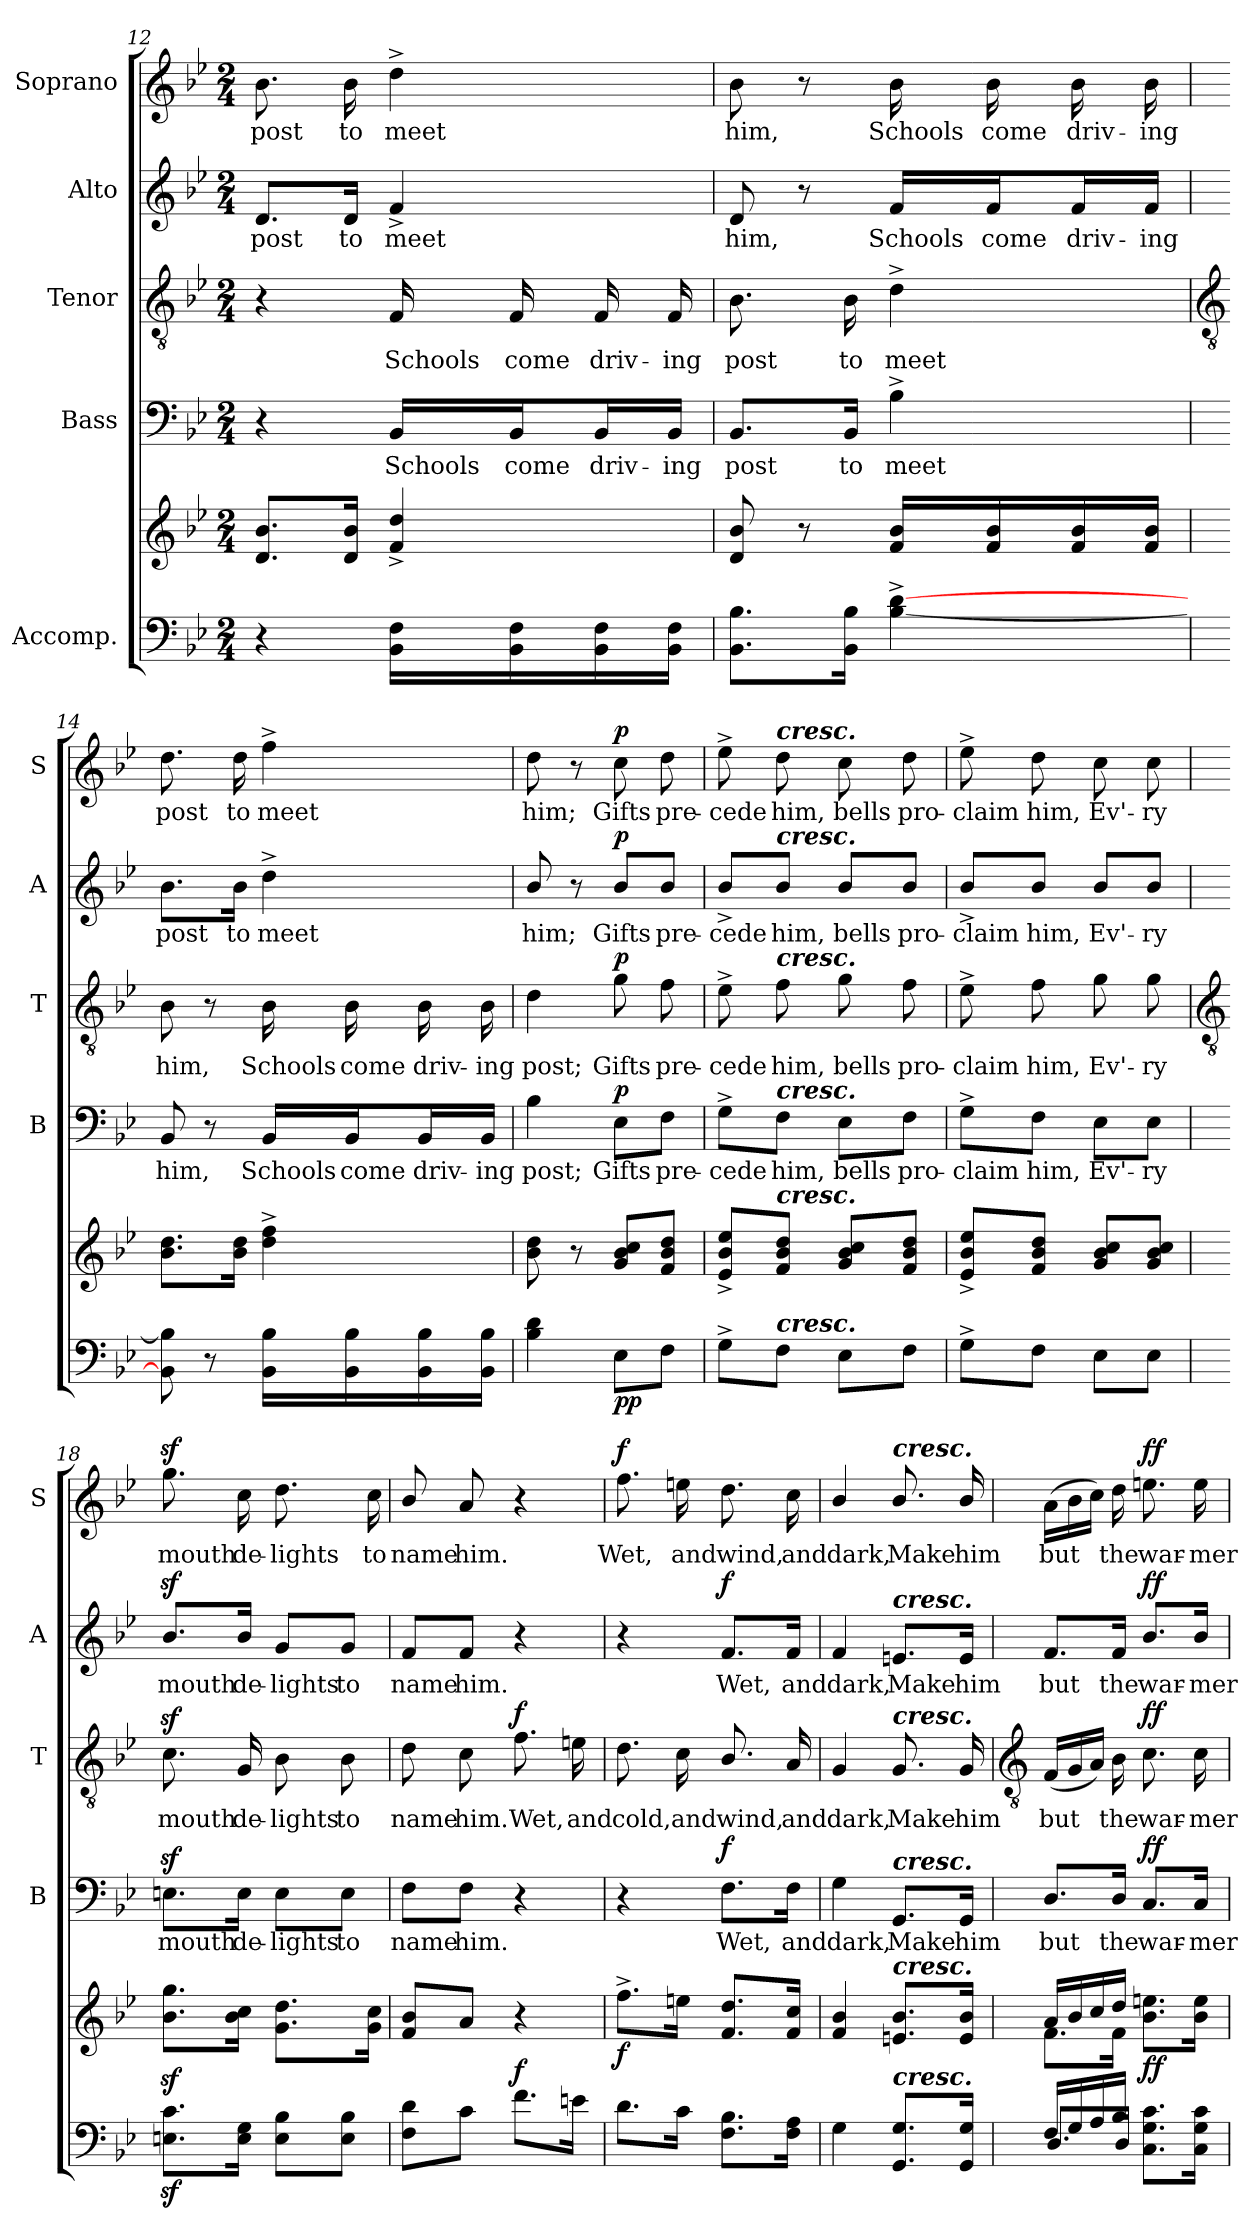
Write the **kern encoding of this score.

**kern	**kern	**dynam	**kern	**text	**dynam	**kern	**text	**dynam	**kern	**text	**dynam	**kern	**text	**dynam
*part5	*part5	*part5	*part4	*part4	*part4	*part3	*part3	*part3	*part2	*part2	*part2	*part1	*part1	*part1
*staff6	*staff5	*staff5/6	*staff4	*staff4	*staff4	*staff3	*staff3	*staff3	*staff2	*staff2	*staff2	*staff1	*staff1	*staff1
*I"Accomp.	*	*	*I"Bass	*	*	*I"Tenor	*	*	*I"Alto	*	*	*I"Soprano	*	*
*	*	*	*I'B	*	*	*I'T	*	*	*I'A	*	*	*I'S	*	*
*clefF4	*clefG2	*	*clefF4	*	*	*clefGv2	*	*	*clefG2	*	*	*clefG2	*	*
*k[b-e-]	*k[b-e-]	*	*k[b-e-]	*	*	*k[b-e-]	*	*	*k[b-e-]	*	*	*k[b-e-]	*	*
*B-:	*B-:	*	*B-:	*	*	*B-:	*	*	*B-:	*	*	*B-:	*	*
*M2/4	*M2/4	*	*M2/4	*	*	*M2/4	*	*	*M2/4	*	*	*M2/4	*	*
=12	=12	=12	=12	=12	=12	=12	=12	=12	=12	=12	=12	=12	=12	=12
!	!	!	!	!	!	!	!	!	!	!LO:LY:b	!	!	!LO:LY:b	!
4r	8.d 8.b-L	.	4r	.	.	4r	.	.	8.d/L	post	.	8.b-	post	.
!	!	!	!	!	!	!	!	!	!	!LO:LY:b	!	!	!LO:LY:b	!
.	16d 16b-J	.	.	.	.	.	.	.	16d/Jk	to	.	16b-	to	.
!	!	!	!	!LO:LY:b	!	!	!LO:LY:b	!	!	!LO:LY:b	!	!	!LO:LY:b	!
16BB- 16FLL	4f^ 4dd^	.	16BB-/LL	Schools	.	16F	Schools	.	4f^	meet	.	4dd^	meet	.
!	!	!	!	!LO:LY:b	!	!	!LO:LY:b	!	!	!	!	!	!	!
16BB- 16F	.	.	16BB-/J	come	.	16F	come	.	.	.	.	.	.	.
!	!	!	!	!LO:LY:b	!	!	!LO:LY:b	!	!	!	!	!	!	!
16BB- 16F	.	.	16BB-/L	driv-	.	16F	driv-	.	.	.	.	.	.	.
!	!	!	!	!LO:LY:b	!	!	!LO:LY:b	!	!	!	!	!	!	!
16BB- 16FJJ	.	.	16BB-/JJ	-ing	.	16F	-ing	.	.	.	.	.	.	.
=13	=13	=13	=13	=13	=13	=13	=13	=13	=13	=13	=13	=13	=13	=13
!	!	!	!	!LO:LY:b	!	!	!LO:LY:b	!	!	!LO:LY:b	!	!	!LO:LY:b	!
8.BB- 8.B-L	8d 8b-	.	8.BB-/L	post	.	8.B-	post	.	8d	him,	.	8b-	him,	.
.	8r	.	.	.	.	.	.	.	8r	.	.	8r	.	.
!	!	!	!	!LO:LY:b	!	!	!LO:LY:b	!	!	!	!	!	!	!
16BB- 16B-J	.	.	16BB-/Jk	to	.	16B-	to	.	.	.	.	.	.	.
!	!	!	!	!LO:LY:b	!	!	!LO:LY:b	!	!	!LO:LY:b	!	!	!LO:LY:b	!
[4B-^ [4d^	16f 16b-LL	.	4B-^	meet	.	4d^	meet	.	16f/LL	Schools	.	16b-	Schools	.
!	!	!	!	!	!	!	!	!	!	!LO:LY:b	!	!	!LO:LY:b	!
.	16f 16b-	.	.	.	.	.	.	.	16f/J	come	.	16b-	come	.
!	!	!	!	!	!	!	!	!	!	!LO:LY:b	!	!	!LO:LY:b	!
.	16f 16b-	.	.	.	.	.	.	.	16f/L	driv-	.	16b-	driv-	.
!	!	!	!	!	!	!	!	!	!	!LO:LY:b	!	!	!LO:LY:b	!
.	16f 16b-JJ	.	.	.	.	.	.	.	16f/JJ	-ing	.	16b-	-ing	.
!!LO:LB:g=z
=14	=14	=14	=14	=14	=14	=14	=14	=14	=14	=14	=14	=14	=14	=14
*	*	*	*	*	*	*clefGv2	*	*	*	*	*	*	*	*
!	!	!	!	!LO:LY:b	!	!	!LO:LY:b	!	!	!LO:LY:b	!	!	!LO:LY:b	!
8BB-] 8B-]	8.b- 8.ddL	.	8BB-	him,	.	8B-	him,	.	8.b-\L	post	.	8.dd	post	.
8r	.	.	8r	.	.	8r	.	.	.	.	.	.	.	.
!	!	!	!	!	!	!	!	!	!	!LO:LY:b	!	!	!LO:LY:b	!
.	16b- 16ddJ	.	.	.	.	.	.	.	16b-\Jk	to	.	16dd	to	.
!	!	!	!	!LO:LY:b	!	!	!LO:LY:b	!	!	!LO:LY:b	!	!	!LO:LY:b	!
16BB- 16B-LL	4dd^ 4ff^	.	16BB-/LL	Schools	.	16B-	Schools	.	4dd^	meet	.	4ff^	meet	.
!	!	!	!	!LO:LY:b	!	!	!LO:LY:b	!	!	!	!	!	!	!
16BB- 16B-	.	.	16BB-/J	come	.	16B-	come	.	.	.	.	.	.	.
!	!	!	!	!LO:LY:b	!	!	!LO:LY:b	!	!	!	!	!	!	!
16BB- 16B-	.	.	16BB-/L	driv-	.	16B-	driv-	.	.	.	.	.	.	.
!	!	!	!	!LO:LY:b	!	!	!LO:LY:b	!	!	!	!	!	!	!
16BB- 16B-JJ	.	.	16BB-/JJ	-ing	.	16B-	-ing	.	.	.	.	.	.	.
=15	=15	=15	=15	=15	=15	=15	=15	=15	=15	=15	=15	=15	=15	=15
!	!	!	!	!LO:LY:b	!	!	!LO:LY:b	!	!	!LO:LY:b	!	!	!LO:LY:b	!
4B- 4d	8b- 8dd	.	4B-	post;	.	4d	post;	.	8b-/	him;	.	8dd	him;	.
.	8r	.	.	.	.	.	.	.	8r	.	.	8r	.	.
!	!	!LO:DY:b=2	!	!LO:LY:b	!	!	!LO:LY:b	!	!	!LO:LY:b	!	!	!LO:LY:b	!
!	!	!LO:DY:n=1:b	!	!	!LO:DY:b	!	!	!LO:DY:b	!	!	!LO:DY:b	!	!	!LO:DY:b
8E-L	8g 8b- 8ccL	p p	8E-\L	Gifts	p	8g	Gifts	p	8b-/L	Gifts	p	8cc	Gifts	p
!	!	!	!	!LO:LY:b	!	!	!LO:LY:b	!	!	!LO:LY:b	!	!	!LO:LY:b	!
8FJ	8f 8b- 8ddJ	.	8F\J	pre-	.	8f	pre-	.	8b-/J	pre-	.	8dd	pre-	.
=16	=16	=16	=16	=16	=16	=16	=16	=16	=16	=16	=16	=16	=16	=16
!	!	!	!	!LO:LY:b	!	!	!LO:LY:b	!	!	!LO:LY:b	!	!	!LO:LY:b	!
8G^L	8e-^ 8b-^ 8ee-^L	.	8G^\L	-cede	.	8e-^	-cede	.	8b-^/L	-cede	.	8ee-^	-cede	.
!	!	!	!	!	!	!	!	!	!	!	!	!LO:TX:a:Bi:t=cresc.	!	!
!	!	!	!	!	!	!	!	!	!LO:TX:a:Bi:t=cresc.	!	!	!	!	!
!	!	!	!	!	!	!LO:TX:a:Bi:t=cresc.	!	!	!	!	!	!	!	!
!	!	!	!LO:TX:a:Bi:t=cresc.	!	!	!	!	!	!	!	!	!	!	!
!	!LO:TX:a:Bi:t=cresc.	!	!	!	!	!	!	!	!	!	!	!	!	!
!LO:TX:a:Bi:t=cresc.	!	!	!	!	!	!	!	!	!	!	!	!	!	!
!	!	!	!	!LO:LY:b	!	!	!LO:LY:b	!	!	!LO:LY:b	!	!	!LO:LY:b	!
8FJ	8f 8b- 8ddJ	.	8F\J	him,	.	8f	him,	.	8b-/J	him,	.	8dd	him,	.
!	!	!	!	!LO:LY:b	!	!	!LO:LY:b	!	!	!LO:LY:b	!	!	!LO:LY:b	!
8E-L	8g 8b- 8ccL	.	8E-\L	bells	.	8g	bells	.	8b-/L	bells	.	8cc	bells	.
!	!	!	!	!LO:LY:b	!	!	!LO:LY:b	!	!	!LO:LY:b	!	!	!LO:LY:b	!
8FJ	8f 8b- 8ddJ	.	8F\J	pro-	.	8f	pro-	.	8b-/J	pro-	.	8dd	pro-	.
=17	=17	=17	=17	=17	=17	=17	=17	=17	=17	=17	=17	=17	=17	=17
!	!	!	!	!LO:LY:b	!	!	!LO:LY:b	!	!	!LO:LY:b	!	!	!LO:LY:b	!
8G^L	8e-^ 8b-^ 8ee-^L	.	8G^\L	-claim	.	8e-^	-claim	.	8b-^/L	-claim	.	8ee-^	-claim	.
!	!	!	!	!LO:LY:b	!	!	!LO:LY:b	!	!	!LO:LY:b	!	!	!LO:LY:b	!
8FJ	8f 8b- 8ddJ	.	8F\J	him,	.	8f	him,	.	8b-/J	him,	.	8dd	him,	.
!	!	!	!	!LO:LY:b	!	!	!LO:LY:b	!	!	!LO:LY:b	!	!	!LO:LY:b	!
8E-L	8g 8b- 8ccL	.	8E-\L	Ev'-	.	8g	Ev'-	.	8b-/L	Ev'-	.	8cc	Ev'-	.
!	!	!	!	!LO:LY:b	!	!	!LO:LY:b	!	!	!LO:LY:b	!	!	!LO:LY:b	!
8E-J	8g 8b- 8ccJ	.	8E-\J	-ry	.	8g	-ry	.	8b-/J	-ry	.	8cc	-ry	.
!!LO:LB:g=z
=18	=18	=18	=18	=18	=18	=18	=18	=18	=18	=18	=18	=18	=18	=18
*	*	*	*	*	*	*clefGv2	*	*	*	*	*	*	*	*
!	!	!	!	!LO:LY:b	!	!	!LO:LY:b	!	!	!LO:LY:b	!	!	!LO:LY:b	!
8.Enz< 8.cz<L	8.b-z< 8.ggz<L	.	8.Enz<\L	mouth	.	8.cz<	mouth	.	8.b-z</L	mouth	.	8.ggz<	mouth	.
!	!	!	!	!LO:LY:b	!	!	!LO:LY:b	!	!	!LO:LY:b	!	!	!LO:LY:b	!
16E 16GJ	16b- 16ccJ	.	16E\Jk	de-	.	16G	de-	.	16b-/Jk	de-	.	16cc	de-	.
!	!	!	!	!LO:LY:b	!	!	!LO:LY:b	!	!	!LO:LY:b	!	!	!LO:LY:b	!
8E 8B-L	8.g 8.ddL	.	8E\L	-lights	.	8B-	-lights	.	8g/L	-lights	.	8.dd	-lights	.
!	!	!	!	!LO:LY:b	!	!	!LO:LY:b	!	!	!LO:LY:b	!	!	!	!
8E 8B-J	.	.	8E\J	to	.	8B-	to	.	8g/J	to	.	.	.	.
!	!	!	!	!	!	!	!	!	!	!	!	!	!LO:LY:b	!
.	16g 16ccJ	.	.	.	.	.	.	.	.	.	.	16cc	to	.
=19	=19	=19	=19	=19	=19	=19	=19	=19	=19	=19	=19	=19	=19	=19
!	!	!	!	!LO:LY:b	!	!	!LO:LY:b	!	!	!LO:LY:b	!	!	!LO:LY:b	!
8F 8dL	8f/ 8b-/L	.	8F\L	name	.	8d	name	.	8f/L	name	.	8b-/	name	.
!	!	!	!	!LO:LY:b	!	!	!LO:LY:b	!	!	!LO:LY:b	!	!	!LO:LY:b	!
8cJ	8aJ	.	8F\J	him.	.	8c	him.	.	8f/J	him.	.	8a	him.	.
!	!	!LO:DY:a=2	!	!	!	!	!LO:LY:b	!LO:DY:b	!	!	!	!	!	!
8.fL	4r	f	4r	.	.	8.f	Wet,	f	4r	.	.	4r	.	.
!	!	!	!	!	!	!	!LO:LY:b	!	!	!	!	!	!	!
16enJ	.	.	.	.	.	16en	and	.	.	.	.	.	.	.
=20	=20	=20	=20	=20	=20	=20	=20	=20	=20	=20	=20	=20	=20	=20
!	!	!LO:DY:b	!	!	!	!	!LO:LY:b	!	!	!	!	!	!LO:LY:b	!LO:DY:b
8.dL	8.ff^L	f	4r	.	.	8.d	cold,	.	4r	.	.	8.ff	Wet,	f
!	!	!	!	!	!	!	!LO:LY:b	!	!	!	!	!	!LO:LY:b	!
16cJ	16eenJ	.	.	.	.	16c	and	.	.	.	.	16een	and	.
!	!	!	!	!LO:LY:b	!LO:DY:b	!	!LO:LY:b	!	!	!LO:LY:b	!LO:DY:b	!	!LO:LY:b	!
8.F 8.B-L	8.f 8.ddL	.	8.F\L	Wet,	f	8.B-/	wind,	.	8.f/L	Wet,	f	8.dd	wind,	.
!	!	!	!	!LO:LY:b	!	!	!LO:LY:b	!	!	!LO:LY:b	!	!	!LO:LY:b	!
16F 16AJ	16f 16ccJ	.	16F\Jk	and	.	16A	and	.	16f/Jk	and	.	16cc	and	.
=21	=21	=21	=21	=21	=21	=21	=21	=21	=21	=21	=21	=21	=21	=21
!	!	!	!	!LO:LY:b	!	!	!LO:LY:b	!	!	!LO:LY:b	!	!	!LO:LY:b	!
4G	4f/ 4b-/	.	4G	dark,	.	4G	dark,	.	4f	dark,	.	4b-/	dark,	.
!	!	!	!	!	!	!	!	!	!	!	!	!LO:TX:a:Bi:t=cresc.	!	!
!	!	!	!	!	!	!	!	!	!LO:TX:a:Bi:t=cresc.	!	!	!	!	!
!	!	!	!	!	!	!LO:TX:a:Bi:t=cresc.	!	!	!	!	!	!	!	!
!	!	!	!LO:TX:a:Bi:t=cresc.	!	!	!	!	!	!	!	!	!	!	!
!	!LO:TX:a:Bi:t=cresc.	!	!	!	!	!	!	!	!	!	!	!	!	!
!LO:TX:a:Bi:t=cresc.	!	!	!	!	!	!	!	!	!	!	!	!	!	!
!	!	!	!	!LO:LY:b	!	!	!LO:LY:b	!	!	!LO:LY:b	!	!	!LO:LY:b	!
8.GG 8.GL	8.en/ 8.b-/L	.	8.GG/L	Make	.	8.G	Make	.	8.en/L	Make	.	8.b-/	Make	.
!	!	!	!	!LO:LY:b	!	!	!LO:LY:b	!	!	!LO:LY:b	!	!	!LO:LY:b	!
16GG 16GJ	16e/ 16b-/J	.	16GG/Jk	him	.	16G	him	.	16e/Jk	him	.	16b-/	him	.
!!LO:LB:g=z
=22	=22	=22	=22	=22	=22	=22	=22	=22	=22	=22	=22	=22	=22	=22
*	*	*	*	*	*	*clefGv2	*	*	*	*	*	*	*	*
*^	*^	*	*	*	*	*	*	*	*	*	*	*	*	*
!	!	!	!	!	!	!LO:LY:b	!	!	!LO:LY:b	!	!	!LO:LY:b	!	!	!LO:LY:b	!
16F/LL	8.D\L	16a/LL	8.f\L	.	8.D/L	but	.	(<16FLL	but	.	8.f/L	but	.	(>16aLL	but	.
16G/	.	16b-/	.	.	.	.	.	16G	.	.	.	.	.	16b-	.	.
16A/	.	16cc/	.	.	.	.	.	16AJJ)	.	.	.	.	.	16ccJJ)	.	.
!	!	!	!	!	!	!LO:LY:b	!	!	!LO:LY:b	!	!	!LO:LY:b	!	!	!LO:LY:b	!
16B-/JJ	16D/J	16dd/JJ	16f\J	.	16D/Jk	the	.	16B-	the	.	16f/Jk	the	.	16dd	the	.
!	!	!	!	!LO:DY:b	!	!LO:LY:b	!LO:DY:b	!	!LO:LY:b	!LO:DY:b	!	!LO:LY:b	!LO:DY:b	!	!LO:LY:b	!LO:DY:b
4ryy	8.C\ 8.G\ 8.c\L	8.b- 8.eenL	4ryy	ff	8.C/L	war-	ff	8.c	war-	ff	8.b-/L	war-	ff	8.een	war-	ff
!	!	!	!	!	!	!LO:LY:b	!	!	!LO:LY:b	!	!	!LO:LY:b	!	!	!LO:LY:b	!
.	16C\ 16G\ 16c\J	16b- 16eeJ	.	.	16C/Jk	-mer	.	16c	-mer	.	16b-/Jk	-mer	.	16ee	-mer	.
*v	*v	*	*	*	*	*	*	*	*	*	*	*	*	*	*	*
*	*v	*v	*	*	*	*	*	*	*	*	*	*	*	*	*
=	=	=	=	=	=	=	=	=	=	=	=	=	=	=
*-	*-	*-	*-	*-	*-	*-	*-	*-	*-	*-	*-	*-	*-	*-
